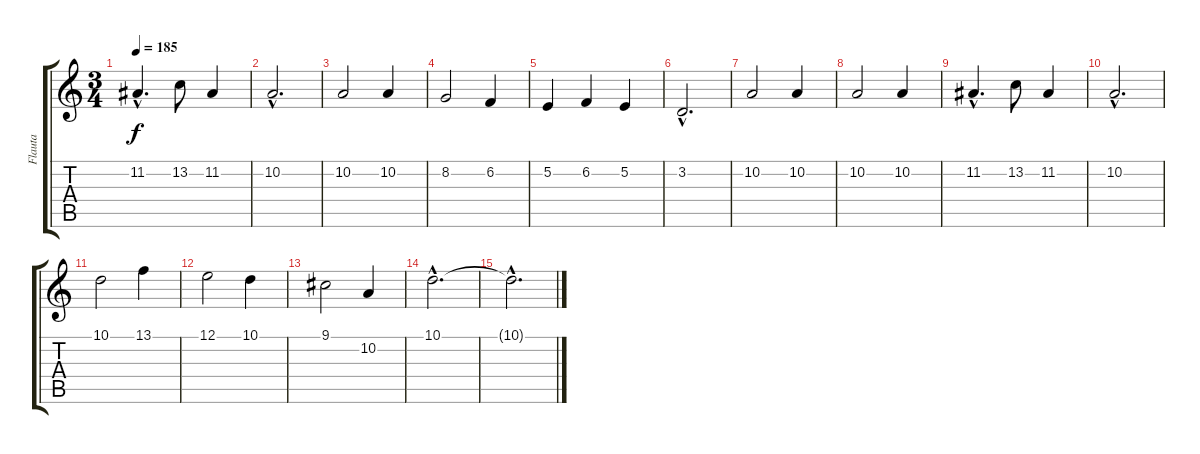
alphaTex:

\track ("Flauta" "Flauta") {instrument flute}
\staff {score tabs}
\tuning (E4 B3 G3 D3 A2 E2) {hide}
\ts (3 4)
\tempo 185
\clef g2
\ks c
11.2{hac}.4{d dy f} 13.2.8 11.2.4 |
10.2{hac}.2{d} |
10.2.2 10.2.4 |
8.2.2 6.2.4 |
5.2.4 6.2.4 5.2.4 |
3.2{hac}.2{d} |
10.2.2 10.2.4 |
10.2.2 10.2.4 |
11.2{hac}.4{d} 13.2.8 11.2.4 |
10.2{hac}.2{d} |
10.1.2 13.1.4 |
12.1.2 10.1.4 |
9.1.2 10.2.4 |
10.1{hac}.2{d} |
10.1{hac t}.2{d}
